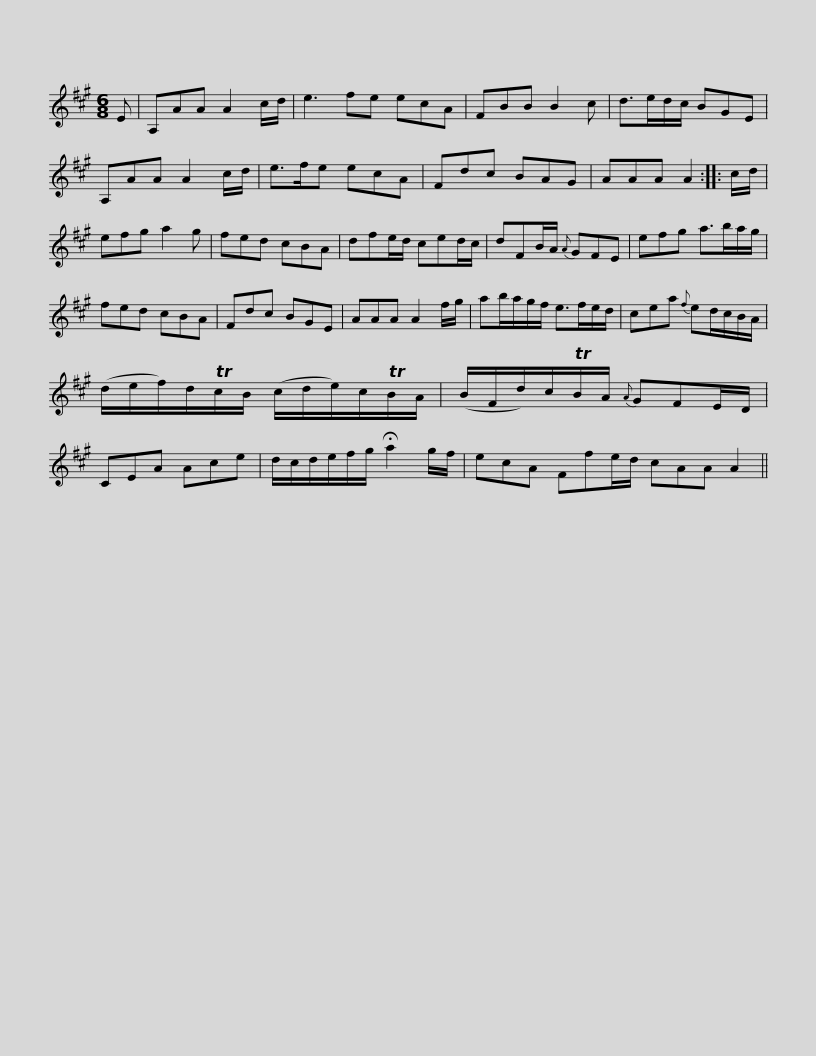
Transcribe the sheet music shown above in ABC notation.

X:1
L:1/8
M:6/8
I:linebreak $
K:A
V:1 treble
V:1
 E | A,AA A2 c/d/ | e3 fe ecA | FBB B2 c | d>ed/c/ BGE | %5
 A,AA A2 c/d/ | e>fe ecA |$ Fdc BAG | AAA A2 :: c/d/ | %10
 efg a2 g | fed cBA | dfe/d/ ced/c/ | dFB/A/{A} GFE |$ efg a>ba/g/ | %15
 fed cBA | Fdc BGE | AAA A2 f/g/ | ab/a/g/f/ e>fe/d/ | cea{f} ed/c/B/A/ |$ %20
 (d/e/f/)d/Tc/B/ (c/d/e/)c/TB/A/ | (B/F/d/)c/TB/A/{A} GFE/D/ | CEA Ace | d/c/d/e/f/g/ !fermata!a2 g/f/ |$ ecA Ffe/d/ cAA A2 || %25
